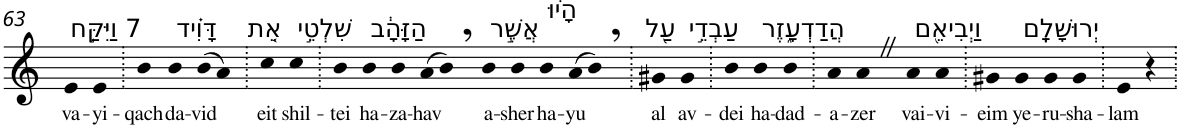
**kern	**text
*part1	*part1
*staff1	*staff1
*I"Piano	*
*I'Pno	*
!!LO:PB:g=z
*clefG2	*
*k[]	*
=63	=63
!LO:TX:a:t=7 וַיִּקַּ֣ח	!
!	!LO:LY:b
4e	va-
!	!LO:LY:b
4e	-yi-
=64.	=64.
!	!LO:LY:b
4b	-qach
!LO:TX:a:t=דָּוִ֗יד	!
!	!LO:LY:b
4b	da-
!	!LO:LY:b
(>8b	-vid
8a)	.
=65.	=65.
!LO:TX:a:t=אֵ֚ת	!
!	!LO:LY:b
4cc	eit
!LO:TX:a:t=שִׁלְטֵ֣י	!
!	!LO:LY:b
4cc	shil-
=66.	=66.
!	!LO:LY:b
4b	-tei
!LO:TX:a:t=הַזָּהָ֔ב	!
!	!LO:LY:b
4b	ha-
!	!LO:LY:b
4b	-za-
!	!LO:LY:b
(>8a	-hav
8b,)	.
!LO:TX:a:t=אֲשֶׁ֣ר	!
!	!LO:LY:b
4b	a-
!	!LO:LY:b
4b	-sher
!LO:TX:a:t=הָי֔וּ	!
!	!LO:LY:b
4b	ha-
!	!LO:LY:b
(>8a	-yu
8b,)	.
=67.	=67.
!LO:TX:a:t=עַ֖ל	!
!	!LO:LY:b
4g#X	al
!LO:TX:a:t=עַבְדֵ֣י	!
!	!LO:LY:b
4g#	av-
=68.	=68.
!	!LO:LY:b
4b	-dei
!LO:TX:a:t=הֲדַדְעָ֑זֶר	!
!	!LO:LY:b
4b	ha-
!	!LO:LY:b
4b	-dad-
=69.	=69.
!	!LO:LY:b
4a	-a-
!	!LO:LY:b
4aZ	-zer
!LO:TX:a:t=וַיְבִיאֵ֖ם	!
!	!LO:LY:b
4a	vai-
!	!LO:LY:b
4a	-vi-
=70.	=70.
!	!LO:LY:b
4g#X	-eim
!LO:TX:a:t=יְרוּשָׁלִָֽם	!
!	!LO:LY:b
4g#	ye-
!	!LO:LY:b
4g#	-ru-
!	!LO:LY:b
4g#	-sha-
=71.	=71.
!	!LO:LY:b
4e	-lam
4r	.
=.	=.
*-	*-
